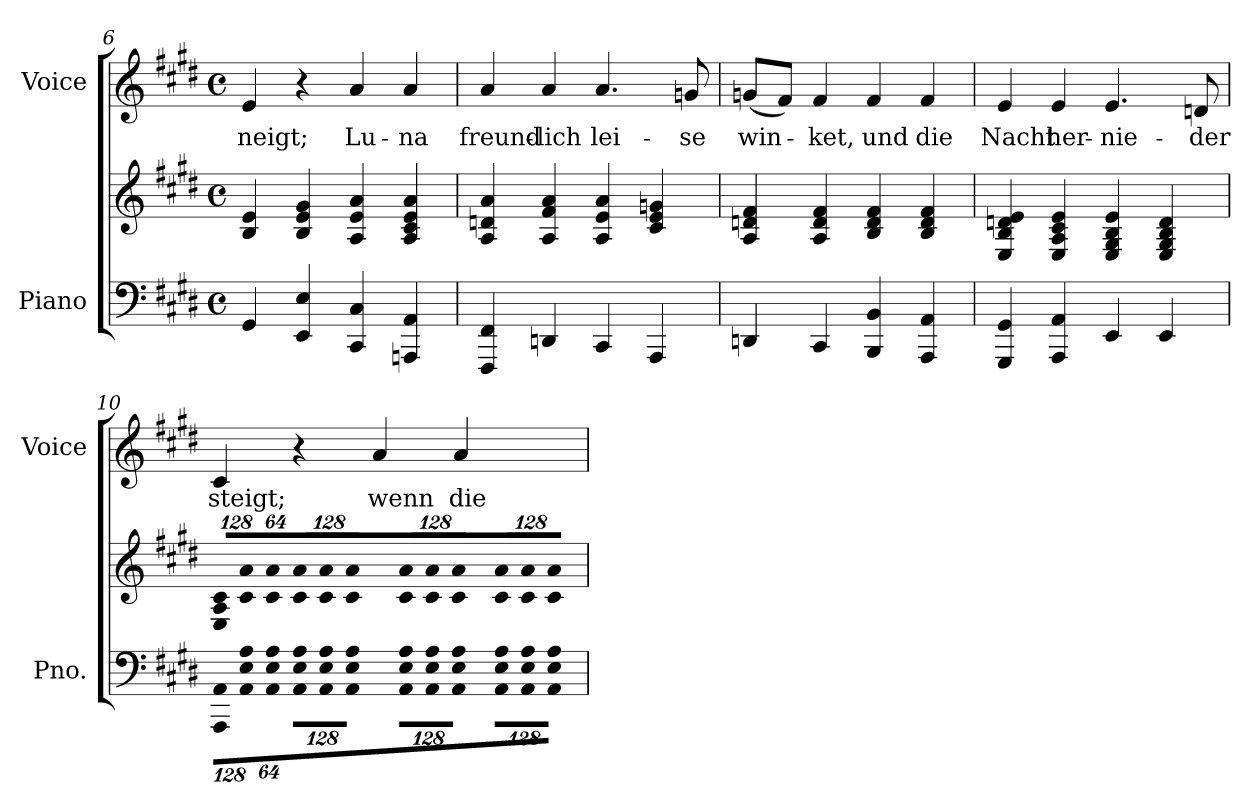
**kern	**kern	**kern	**text
*part2	*part2	*part1	*part1
*staff3	*staff2	*staff1	*staff1
*I"Piano	*	*I"Voice	*
*I'Pno.	*	*I'Voice	*
*clefF4	*clefG2	*clefG2	*
*k[f#c#g#d#]	*k[f#c#g#d#]	*k[f#c#g#d#]	*
*E:	*E:	*E:	*
*M4/4	*M4/4	*M4/4	*
*met(c)	*met(c)	*met(c)	*
=6	=6	=6	=6
!	!	!	!LO:LY:b:color=#000000
4GG#i/	4Bi/ 4ei	4ei/	neigt;
4EEi/ 4Ei	4Bi/ 4ei 4g#i	4r	.
!	!	!	!LO:LY:b:color=#000000
4CC#i/ 4C#i	4Ai/ 4ei 4ai	4ai/	Lu-
!	!	!	!LO:LY:b:color=#000000
4AAAni/ 4AAi	4Ai/ 4c#i 4ei 4ai	4ai/	-na
!!LO:LB:g=z
=7	=7	=7	=7
!	!	!	!LO:LY:b:color=#000000
4FFF#i/ 4FF#i	4Ai/ 4dni 4ai	4ai/	freund-
!	!	!	!LO:LY:b:color=#000000
4DDni/	4Ai/ 4f#i 4ai	4ai/	-lich
!	!	!	!LO:LY:b:color=#000000
4CC#i/	4Ai/ 4ei 4ai	4.ai/	lei-
4AAAi/	4c#i/ 4ei 4gni	.	.
!	!	!	!LO:LY:b:color=#000000
.	.	8gni/	-se
=8	=8	=8	=8
!	!	!	!LO:LY:b:color=#000000
4DDni/	4Ai/ 4dni 4f#i	(8gni/L	win-
.	.	8f#i/J)	.
!	!	!	!LO:LY:b:color=#000000
4CC#i/	4Ai/ 4di 4f#i	4f#i/	-ket,
!	!	!	!LO:LY:b:color=#000000
4BBBi/ 4BBi	4Bi/ 4di 4f#i	4f#i/	und
!	!	!	!LO:LY:b:color=#000000
4AAAi/ 4AAi	4Bi/ 4di 4f#i	4f#i/	die
=9	=9	=9	=9
!	!	!	!LO:LY:b:color=#000000
4GGG#i/ 4GG#i	4Ei/ 4Bi 4dni 4ei	4ei/	Nacht
!	!	!	!LO:LY:b:color=#000000
4AAAi/ 4AAi	4Ei/ 4Ai 4c#i 4ei	4ei/	her-
!	!	!	!LO:LY:b:color=#000000
4EEi/	4Ei/ 4G#i 4Bi 4ei	4.ei/	-nie-
4EEi/	4Ei/ 4G#i 4Bi 4di	.	.
!	!	!	!LO:LY:b:color=#000000
.	.	8dni/	-der
=10	=10	=10	=10
*Xbrackettup	*	*	*
!LO:N:vis=8	!	!	!
*	*Xbrackettup	*	*
!	!LO:N:vis=8	!	!
!	!	!	!LO:LY:b:color=#000000
1024%85AAAi\ 1024%85AAiL	1024%85Ei/ 1024%85Ai 1024%85c#iL	4c#i/	steigt;
!LO:N:vis=8	!LO:N:vis=8	!	!
1024%85AAi\ 1024%85Ei 1024%85Ai	1024%85c#i/ 1024%85ai	.	.
!LO:N:vis=8	!LO:N:vis=8	!	!
512%43AAi\ 512%43Ei 512%43AiJ	512%43c#i/ 512%43aiJ	.	.
!LO:N:vis=8	!LO:N:vis=8	!	!
1024%85AAi\ 1024%85Ei 1024%85AiL	1024%85c#i/ 1024%85aiL	4r	.
!LO:N:vis=8	!LO:N:vis=8	!	!
1024%85AAi\ 1024%85Ei 1024%85Ai	1024%85c#i/ 1024%85ai	.	.
!LO:N:vis=8	!LO:N:vis=8	!	!
512%43AAi\ 512%43Ei 512%43AiJ	512%43c#i/ 512%43aiJ	.	.
!LO:N:vis=8	!LO:N:vis=8	!	!
!	!	!	!LO:LY:b:color=#000000
1024%85AAi\ 1024%85Ei 1024%85AiL	1024%85c#i/ 1024%85aiL	4ai/	wenn
!LO:N:vis=8	!LO:N:vis=8	!	!
1024%85AAi\ 1024%85Ei 1024%85Ai	1024%85c#i/ 1024%85ai	.	.
!LO:N:vis=8	!LO:N:vis=8	!	!
512%43AAi\ 512%43Ei 512%43AiJ	512%43c#i/ 512%43aiJ	.	.
!LO:N:vis=8	!LO:N:vis=8	!	!
!	!	!	!LO:LY:b:color=#000000
1024%85AAi\ 1024%85Ei 1024%85AiL	1024%85c#i/ 1024%85aiL	4ai/	die
!LO:N:vis=8	!LO:N:vis=8	!	!
1024%85AAi\ 1024%85Ei 1024%85Ai	1024%85c#i/ 1024%85ai	.	.
!LO:N:vis=8	!LO:N:vis=8	!	!
512%43AAi\ 512%43Ei 512%43AiJ	512%43c#i/ 512%43aiJ	.	.
=	=	=	=
*-	*-	*-	*-
